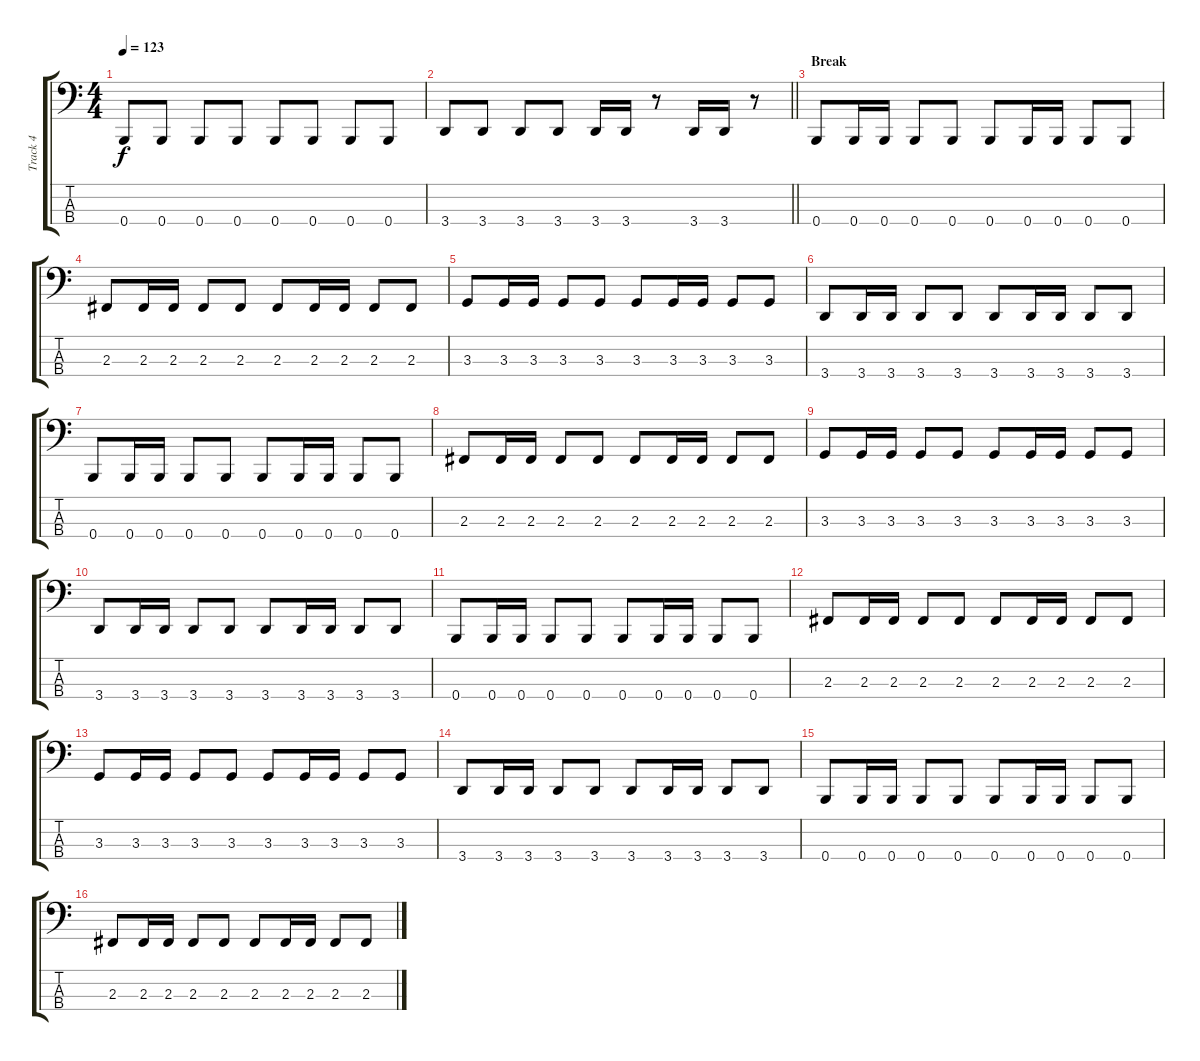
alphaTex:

\track ("Track 4" "Track 4") {instrument electricbassfinger}
\staff {score tabs}
\tuning (D2 A1 E1 B0) {hide}
\ts (4 4)
\tempo 123
\clef f4
\ks c
0.4.8{dy f} 0.4.8 0.4.8 0.4.8 0.4.8 0.4.8 0.4.8 0.4.8 |
\barLineRight lightlight
3.4.8 3.4.8 3.4.8 3.4.8 3.4.16 3.4.16 r.8 3.4.16 3.4.16 r.8 |
\section ("" "Break")
0.4.8 0.4.16 0.4.16 0.4.8 0.4.8 0.4.8 0.4.16 0.4.16 0.4.8 0.4.8 |
2.3.8 2.3.16 2.3.16 2.3.8 2.3.8 2.3.8 2.3.16 2.3.16 2.3.8 2.3.8 |
3.3.8 3.3.16 3.3.16 3.3.8 3.3.8 3.3.8 3.3.16 3.3.16 3.3.8 3.3.8 |
3.4.8 3.4.16 3.4.16 3.4.8 3.4.8 3.4.8 3.4.16 3.4.16 3.4.8 3.4.8 |
0.4.8 0.4.16 0.4.16 0.4.8 0.4.8 0.4.8 0.4.16 0.4.16 0.4.8 0.4.8 |
2.3.8 2.3.16 2.3.16 2.3.8 2.3.8 2.3.8 2.3.16 2.3.16 2.3.8 2.3.8 |
3.3.8 3.3.16 3.3.16 3.3.8 3.3.8 3.3.8 3.3.16 3.3.16 3.3.8 3.3.8 |
3.4.8 3.4.16 3.4.16 3.4.8 3.4.8 3.4.8 3.4.16 3.4.16 3.4.8 3.4.8 |
0.4.8 0.4.16 0.4.16 0.4.8 0.4.8 0.4.8 0.4.16 0.4.16 0.4.8 0.4.8 |
2.3.8 2.3.16 2.3.16 2.3.8 2.3.8 2.3.8 2.3.16 2.3.16 2.3.8 2.3.8 |
3.3.8 3.3.16 3.3.16 3.3.8 3.3.8 3.3.8 3.3.16 3.3.16 3.3.8 3.3.8 |
3.4.8 3.4.16 3.4.16 3.4.8 3.4.8 3.4.8 3.4.16 3.4.16 3.4.8 3.4.8 |
0.4.8 0.4.16 0.4.16 0.4.8 0.4.8 0.4.8 0.4.16 0.4.16 0.4.8 0.4.8 |
2.3.8 2.3.16 2.3.16 2.3.8 2.3.8 2.3.8 2.3.16 2.3.16 2.3.8 2.3.8
